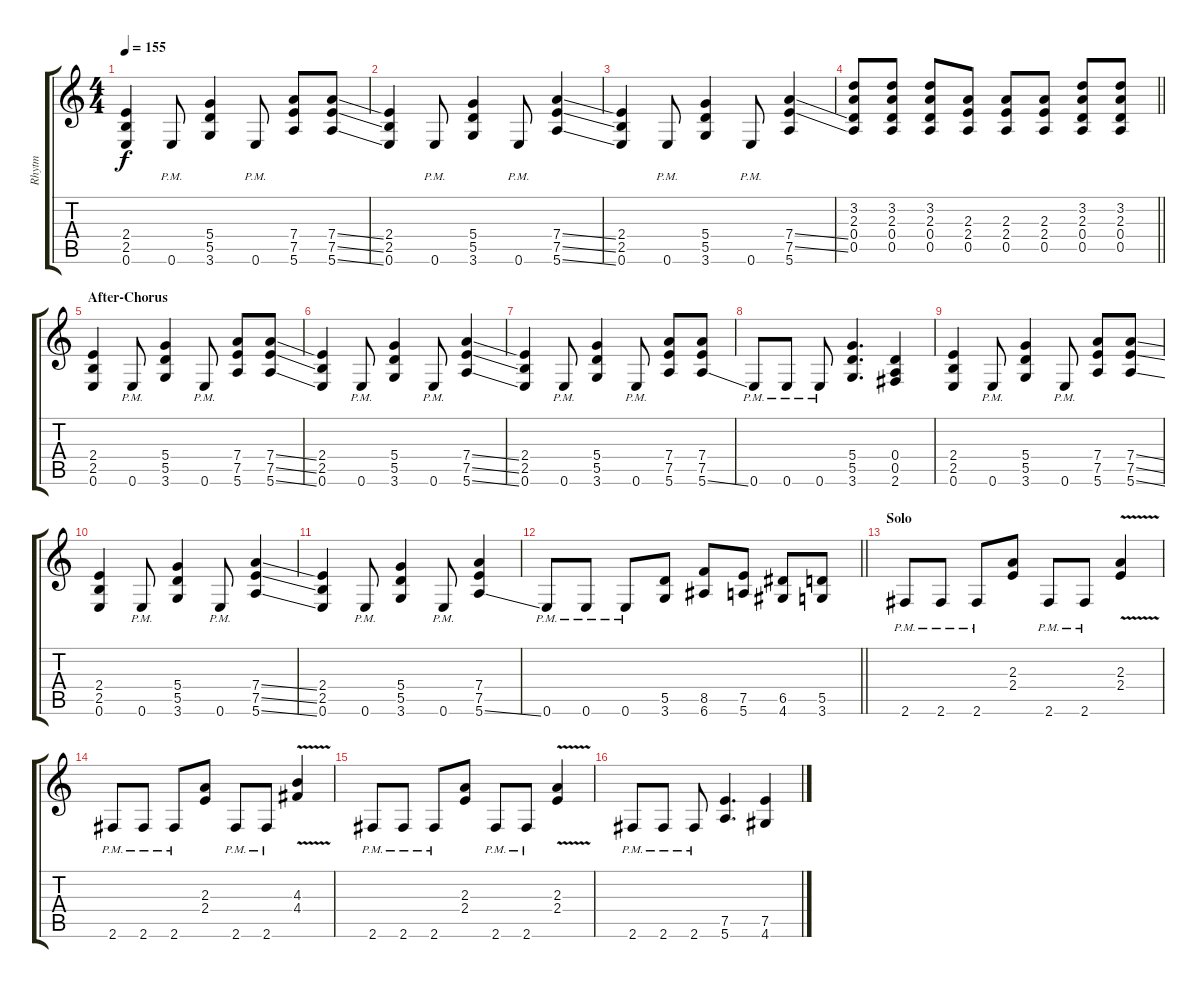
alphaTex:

\track ("Rhytm" "Rhytm") {instrument electricguitarclean}
\staff {score tabs}
\tuning (E4 B3 G3 D3 A2 E2) {hide}
\ts (4 4)
\tempo 155
\clef g2
\ks c
(2.4 2.5 0.6).4{dy f} 0.6{pm}.8 (5.4 5.5 3.6).4 0.6{pm}.8 (7.4 7.5 5.6).8 (7.4{ss} 7.5{ss} 5.6{ss}).8 |
(2.4 2.5 0.6).4 0.6{pm}.8 (5.4 5.5 3.6).4 0.6{pm}.8 (7.4{ss} 7.5{ss} 5.6{ss}).4 |
(2.4 2.5 0.6).4 0.6{pm}.8 (5.4 5.5 3.6).4 0.6{pm}.8 (7.4{ss} 7.5{ss} 5.6).4 |
\barLineRight lightlight
(3.2 2.3 0.4 0.5).8 (3.2 2.3 0.4 0.5).8 (3.2 2.3 0.4 0.5).8 (2.3 2.4 0.5).8 (2.3 2.4 0.5).8 (2.3 2.4 0.5).8 (3.2 2.3 0.4 0.5).8 (3.2 2.3 0.4 0.5).8 |
\section ("" "After-Chorus")
(2.4 2.5 0.6).4 0.6{pm}.8 (5.4 5.5 3.6).4 0.6{pm}.8 (7.4 7.5 5.6).8 (7.4{ss} 7.5{ss} 5.6{ss}).8 |
(2.4 2.5 0.6).4 0.6{pm}.8 (5.4 5.5 3.6).4 0.6{pm}.8 (7.4{ss} 7.5{ss} 5.6{ss}).4 |
(2.4 2.5 0.6).4 0.6{pm}.8 (5.4 5.5 3.6).4 0.6{pm}.8 (7.4 7.5 5.6).8 (7.4 7.5 5.6{ss}).8 |
0.6{pm}.8 0.6{pm}.8 0.6{pm}.8 (5.4 5.5 3.6).4{d} (0.4 0.5 2.6).4 |
(2.4 2.5 0.6).4 0.6{pm}.8 (5.4 5.5 3.6).4 0.6{pm}.8 (7.4 7.5 5.6).8 (7.4{ss} 7.5{ss} 5.6{ss}).8 |
(2.4 2.5 0.6).4 0.6{pm}.8 (5.4 5.5 3.6).4 0.6{pm}.8 (7.4{ss} 7.5{ss} 5.6{ss}).4 |
(2.4 2.5 0.6).4 0.6{pm}.8 (5.4 5.5 3.6).4 0.6{pm}.8 (7.4 7.5 5.6{ss}).4 |
\barLineRight lightlight
0.6{pm}.8 0.6{pm}.8 0.6{pm}.8 (5.5 3.6).8 (8.5 6.6).8 (7.5 5.6).8 (6.5 4.6).8 (5.5 3.6).8 |
\section ("" "Solo")
2.6{pm}.8 2.6{pm}.8 2.6{pm}.8 (2.3 2.4).8 2.6{pm}.8 2.6{pm}.8 (2.3{v} 2.4{v}).4 |
2.6{pm}.8 2.6{pm}.8 2.6{pm}.8 (2.3 2.4).8 2.6{pm}.8 2.6{pm}.8 (4.3{v} 4.4{v}).4 |
2.6{pm}.8 2.6{pm}.8 2.6{pm}.8 (2.3 2.4).8 2.6{pm}.8 2.6{pm}.8 (2.3{v} 2.4{v}).4 |
2.6{pm}.8 2.6{pm}.8 2.6{pm}.8 (7.5 5.6).4{d} (7.5 4.6).4
